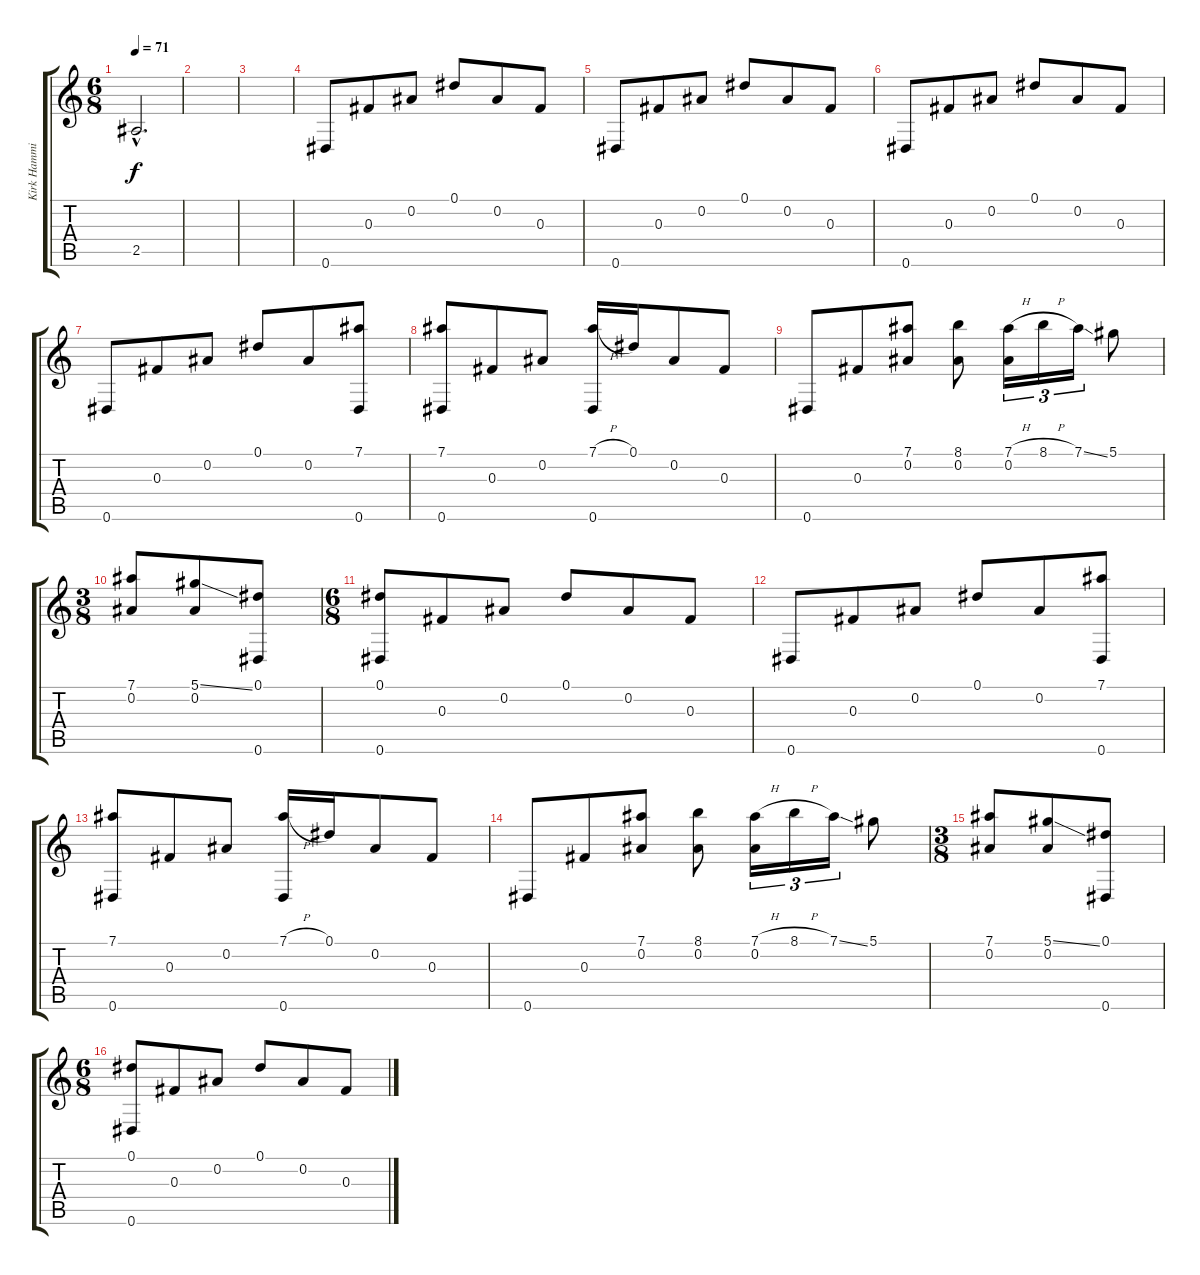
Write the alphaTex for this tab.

\track ("Kirk Hammit" "Kirk Hammi") {instrument electricguitarclean}
\staff {score tabs}
\tuning (Eb4 Bb3 Gb3 Db3 Ab2 Eb2) {hide}
\ts (6 8)
\tempo 71
\clef g2
\ks c
2.5{hac t}.2{d dy f} |
|
|
0.6.8 0.3.8 0.2.8 0.1.8 0.2.8 0.3.8 |
0.6.8 0.3.8 0.2.8 0.1.8 0.2.8 0.3.8 |
0.6.8 0.3.8 0.2.8 0.1.8 0.2.8 0.3.8 |
0.6.8 0.3.8 0.2.8 0.1.8 0.2.8 (7.1 0.6).8 |
(7.1 0.6).8 0.3.8 0.2.8 (7.1{h} 0.6).16 0.1.16 0.2.8 0.3.8 |
0.6.8 0.3.8 (7.1 0.2).8 (8.1 0.2).8 (7.1{h} 0.2).16{tu (3 2)} 8.1{h}.16{tu (3 2)} 7.1{ss}.16{tu (3 2)} 5.1.8 |
\ts (3 8)
(7.1 0.2).8 (5.1{ss} 0.2).8 (0.1 0.6).8 |
\ts (6 8)
(0.1 0.6).8 0.3.8 0.2.8 0.1.8 0.2.8 0.3.8 |
0.6.8 0.3.8 0.2.8 0.1.8 0.2.8 (7.1 0.6).8 |
(7.1 0.6).8 0.3.8 0.2.8 (7.1{h} 0.6).16 0.1.16 0.2.8 0.3.8 |
0.6.8 0.3.8 (7.1 0.2).8 (8.1 0.2).8 (7.1{h} 0.2).16{tu (3 2)} 8.1{h}.16{tu (3 2)} 7.1{ss}.16{tu (3 2)} 5.1.8 |
\ts (3 8)
(7.1 0.2).8 (5.1{ss} 0.2).8 (0.1 0.6).8 |
\ts (6 8)
(0.1 0.6).8 0.3.8 0.2.8 0.1.8 0.2.8 0.3.8
